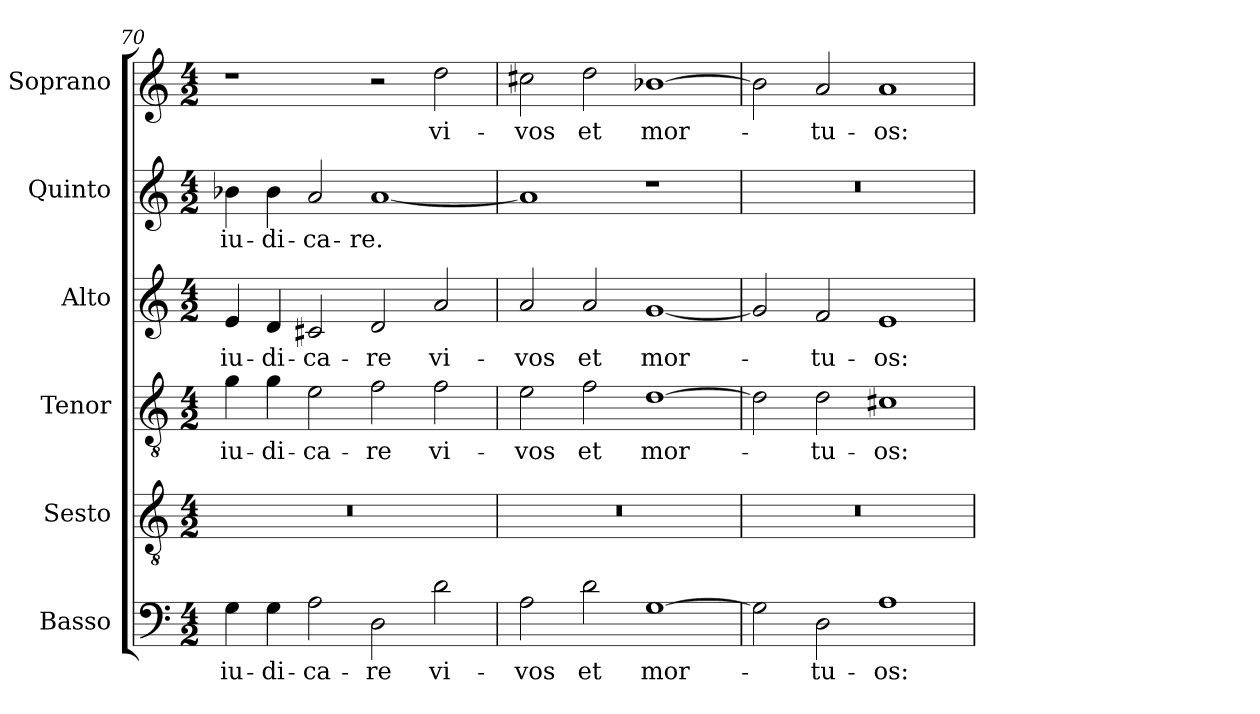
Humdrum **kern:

**kern	**text	**kern	**kern	**text	**kern	**text	**kern	**text	**kern	**text
*part6	*part6	*part5	*part4	*part4	*part3	*part3	*part2	*part2	*part1	*part1
*staff6	*staff6	*staff5	*staff4	*staff4	*staff3	*staff3	*staff2	*staff2	*staff1	*staff1
*I"Basso	*	*I"Sesto	*I"Tenor	*	*I"Alto	*	*I"Quinto	*	*I"Soprano	*
*	*	*I'T.	*I'T.	*	*I'A.	*	*	*	*I'Sop.	*
*clefF4	*	*clefGv2	*clefGv2	*	*clefG2	*	*clefG2	*	*clefG2	*
*	*	*ITrd7c12	*ITrd7c12	*	*	*	*	*	*	*
*k[]	*	*k[]	*k[]	*	*k[]	*	*k[]	*	*k[]	*
*C:	*	*C:	*C:	*	*C:	*	*C:	*	*C:	*
*M4/2	*	*M4/2	*M4/2	*	*M4/2	*	*M4/2	*	*M4/2	*
=70	=70	=70	=70	=70	=70	=70	=70	=70	=70	=70
!	!LO:LY:b:color=#000000	!LO:N:vis=1	!	!	!	!	!	!	!	!
!	!	!	!	!LO:LY:b:color=#000000	!	!	!	!	!	!
!	!	!	!	!	!	!LO:LY:b:color=#000000	!	!	!	!
!	!	!	!	!	!	!	!	!LO:LY:b:color=#000000	!	!
4Gi\	iu-	0r	4Gi\	iu-	4ei/	iu-	4b-Xi\	iu-	1r	.
!	!LO:LY:b:color=#000000	!	!	!	!	!	!	!	!	!
!	!	!	!	!LO:LY:b:color=#000000	!	!	!	!	!	!
!	!	!	!	!	!	!LO:LY:b:color=#000000	!	!	!	!
!	!	!	!	!	!	!	!	!LO:LY:b:color=#000000	!	!
4Gi\	-di-	.	4Gi\	-di-	4di/	-di-	4b-i\	-di-	.	.
!	!LO:LY:b:color=#000000	!	!	!	!	!	!	!	!	!
!	!	!	!	!LO:LY:b:color=#000000	!	!	!	!	!	!
!	!	!	!	!	!	!LO:LY:b:color=#000000	!	!	!	!
!	!	!	!	!	!	!	!	!LO:LY:b:color=#000000	!	!
2Ai\	-ca-	.	2Ei\	-ca-	2c#Xi/	-ca-	2ai/	-ca-	.	.
!	!LO:LY:b:color=#000000	!	!	!	!	!	!	!	!	!
!	!	!	!	!LO:LY:b:color=#000000	!	!	!	!	!	!
!	!	!	!	!	!	!LO:LY:b:color=#000000	!	!	!	!
!	!	!	!	!	!	!	!	!LO:LY:b:color=#000000	!	!
2Di\	-re	.	2Fi\	-re	2di/	-re	[1ai	-re.	2r	.
!	!LO:LY:b:color=#000000	!	!	!	!	!	!	!	!	!
!	!	!	!	!LO:LY:b:color=#000000	!	!	!	!	!	!
!	!	!	!	!	!	!LO:LY:b:color=#000000	!	!	!	!
!	!	!	!	!	!	!	!	!	!	!LO:LY:b:color=#000000
2di\	vi-	.	2Fi\	vi-	2ai/	vi-	.	.	2ddi\	vi-
=71	=71	=71	=71	=71	=71	=71	=71	=71	=71	=71
!	!LO:LY:b:color=#000000	!LO:N:vis=1	!	!	!	!	!	!	!	!
!	!	!	!	!LO:LY:b:color=#000000	!	!	!	!	!	!
!	!	!	!	!	!	!LO:LY:b:color=#000000	!	!	!	!
!	!	!	!	!	!	!	!	!	!	!LO:LY:b:color=#000000
2Ai\	-vos	0r	2Ei\	-vos	2ai/	-vos	1ai]	.	2cc#Xi\	-vos
!	!LO:LY:b:color=#000000	!	!	!	!	!	!	!	!	!
!	!	!	!	!LO:LY:b:color=#000000	!	!	!	!	!	!
!	!	!	!	!	!	!LO:LY:b:color=#000000	!	!	!	!
!	!	!	!	!	!	!	!	!	!	!LO:LY:b:color=#000000
2di\	et	.	2Fi\	et	2ai/	et	.	.	2ddi\	et
!	!LO:LY:b:color=#000000	!	!	!	!	!	!	!	!	!
!	!	!	!	!LO:LY:b:color=#000000	!	!	!	!	!	!
!	!	!	!	!	!	!LO:LY:b:color=#000000	!	!	!	!
!	!	!	!	!	!	!	!	!	!	!LO:LY:b:color=#000000
[1Gi	mor-	.	[1Di	mor-	[1gi	mor-	1r	.	[1b-Xi	mor-
=72	=72	=72	=72	=72	=72	=72	=72	=72	=72	=72
!	!	!LO:N:vis=1	!	!	!	!	!LO:N:vis=1	!	!	!
2Gi\]	.	0r	2Di\]	.	2gi/]	.	0r	.	2b-i\]	.
!	!LO:LY:b:color=#000000	!	!	!	!	!	!	!	!	!
!	!	!	!	!LO:LY:b:color=#000000	!	!	!	!	!	!
!	!	!	!	!	!	!LO:LY:b:color=#000000	!	!	!	!
!	!	!	!	!	!	!	!	!	!	!LO:LY:b:color=#000000
2Di\	-tu-	.	2Di\	-tu-	2fi/	-tu-	.	.	2ai/	-tu-
!	!LO:LY:b:color=#000000	!	!	!	!	!	!	!	!	!
!	!	!	!	!LO:LY:b:color=#000000	!	!	!	!	!	!
!	!	!	!	!	!	!LO:LY:b:color=#000000	!	!	!	!
!	!	!	!	!	!	!	!	!	!	!LO:LY:b:color=#000000
1Ai	-os:	.	1C#Xi	-os:	1ei	-os:	.	.	1ai	-os:
=	=	=	=	=	=	=	=	=	=	=
*-	*-	*-	*-	*-	*-	*-	*-	*-	*-	*-
